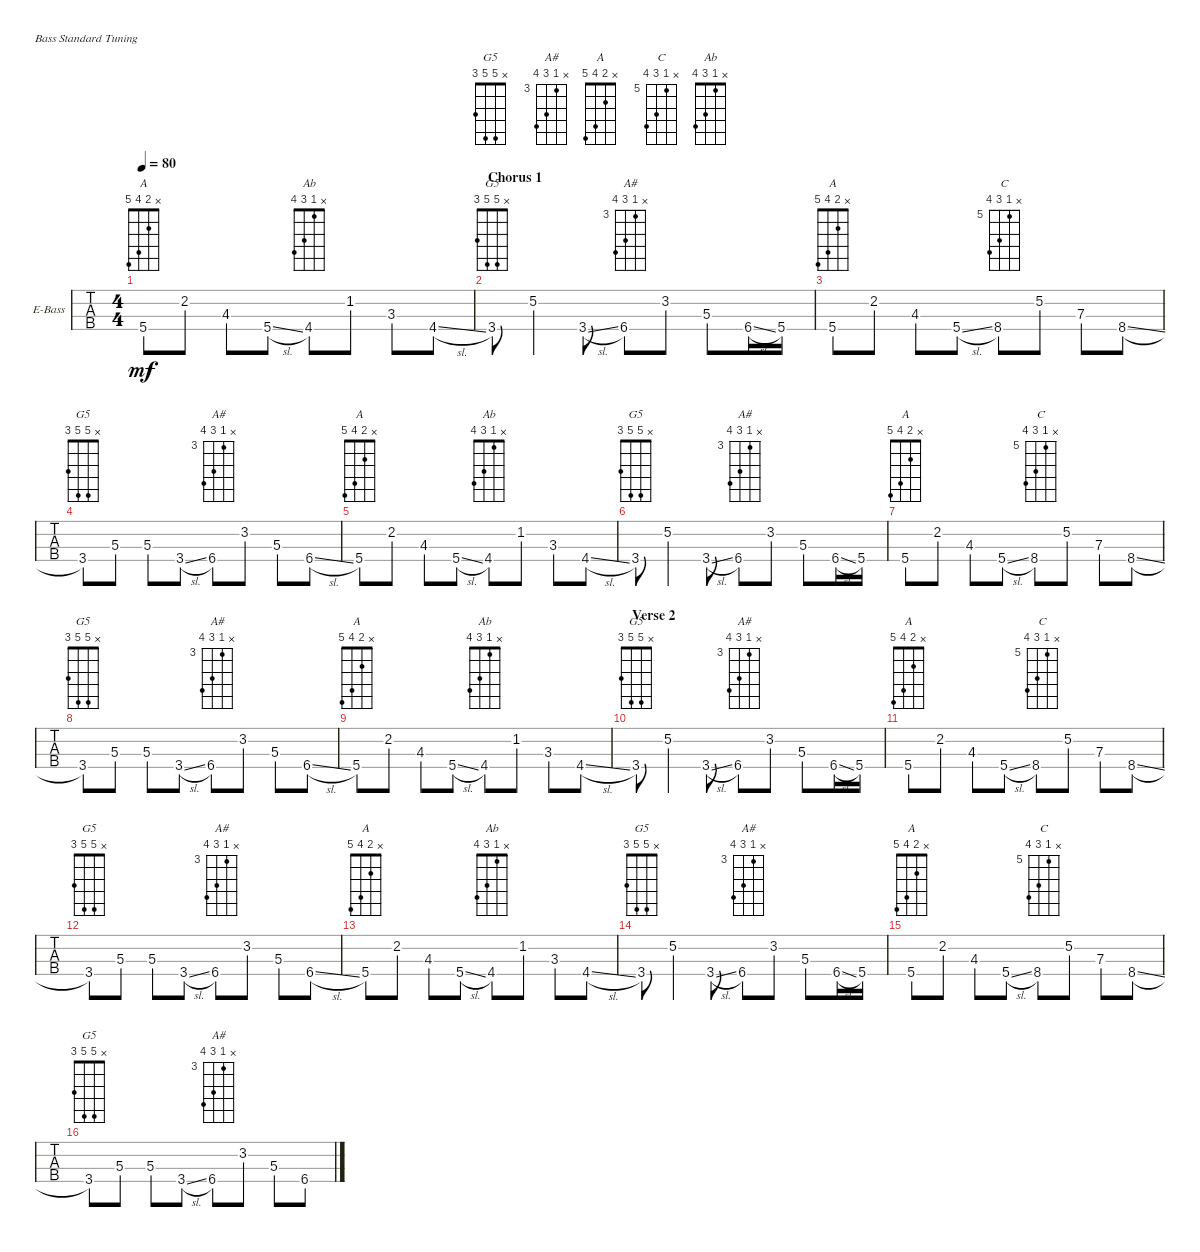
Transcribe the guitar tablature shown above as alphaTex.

\defaultSystemsLayout 4
\bracketExtendMode groupsimilarinstruments
\firstSystemTrackNameOrientation horizontal
\otherSystemsTrackNameOrientation horizontal
\chordDiagramsInScore
\track ("Bass" "E-Bass") {instrument electricbassfinger}
\staff {tabs}
\tuning (G2 D2 A1 E1)
\chord ("G5" x 5 5 3) {showfingering false}
\chord ("A#" x 3 5 6) {firstfret 3 showfingering false}
\chord ("A" x 2 4 5) {showfingering false}
\chord ("C" x 5 7 8) {firstfret 5 showfingering false}
\chord ("Ab" x 1 3 4) {showfingering false}
\ts (4 4)
\tempo 80
\clef f4
\ks c
5.4.8{ch "A" dy mf} 2.2.8 4.3.8 5.4{sl}.8 4.4.8{ch "Ab"} 1.2.8 3.3.8 4.4{sl}.8 |
\section ("" "Chorus 1")
3.4.8{ch "G5"} 5.2.4 3.4{sl}.8 6.4.8{ch "A#"} 3.2.8 5.3.8 6.4{sl}.16 5.4.16 |
5.4.8{ch "A"} 2.2.8 4.3.8 5.4{sl}.8 8.4.8{ch "C"} 5.2.8 7.3.8 8.4{sl}.8 |
3.4.8{ch "G5"} 5.3.8 5.3.8 3.4{sl}.8 6.4.8{ch "A#"} 3.2.8 5.3.8 6.4{sl}.8 |
5.4.8{ch "A"} 2.2.8 4.3.8 5.4{sl}.8 4.4.8{ch "Ab"} 1.2.8 3.3.8 4.4{sl}.8 |
3.4.8{ch "G5"} 5.2.4 3.4{sl}.8 6.4.8{ch "A#"} 3.2.8 5.3.8 6.4{sl}.16 5.4.16 |
5.4.8{ch "A"} 2.2.8 4.3.8 5.4{sl}.8 8.4.8{ch "C"} 5.2.8 7.3.8 8.4{sl}.8 |
3.4.8{ch "G5"} 5.3.8 5.3.8 3.4{sl}.8 6.4.8{ch "A#"} 3.2.8 5.3.8 6.4{sl}.8 |
5.4.8{ch "A"} 2.2.8 4.3.8 5.4{sl}.8 4.4.8{ch "Ab"} 1.2.8 3.3.8 4.4{sl}.8 |
\section ("" "Verse 2")
3.4.8{ch "G5"} 5.2.4 3.4{sl}.8 6.4.8{ch "A#"} 3.2.8 5.3.8 6.4{sl}.16 5.4.16 |
5.4.8{ch "A"} 2.2.8 4.3.8 5.4{sl}.8 8.4.8{ch "C"} 5.2.8 7.3.8 8.4{sl}.8 |
3.4.8{ch "G5"} 5.3.8 5.3.8 3.4{sl}.8 6.4.8{ch "A#"} 3.2.8 5.3.8 6.4{sl}.8 |
5.4.8{ch "A"} 2.2.8 4.3.8 5.4{sl}.8 4.4.8{ch "Ab"} 1.2.8 3.3.8 4.4{sl}.8 |
3.4.8{ch "G5"} 5.2.4 3.4{sl}.8 6.4.8{ch "A#"} 3.2.8 5.3.8 6.4{sl}.16 5.4.16 |
5.4.8{ch "A"} 2.2.8 4.3.8 5.4{sl}.8 8.4.8{ch "C"} 5.2.8 7.3.8 8.4{sl}.8 |
3.4.8{ch "G5"} 5.3.8 5.3.8 3.4{sl}.8 6.4.8{ch "A#"} 3.2.8 5.3.8 6.4{sl}.8
